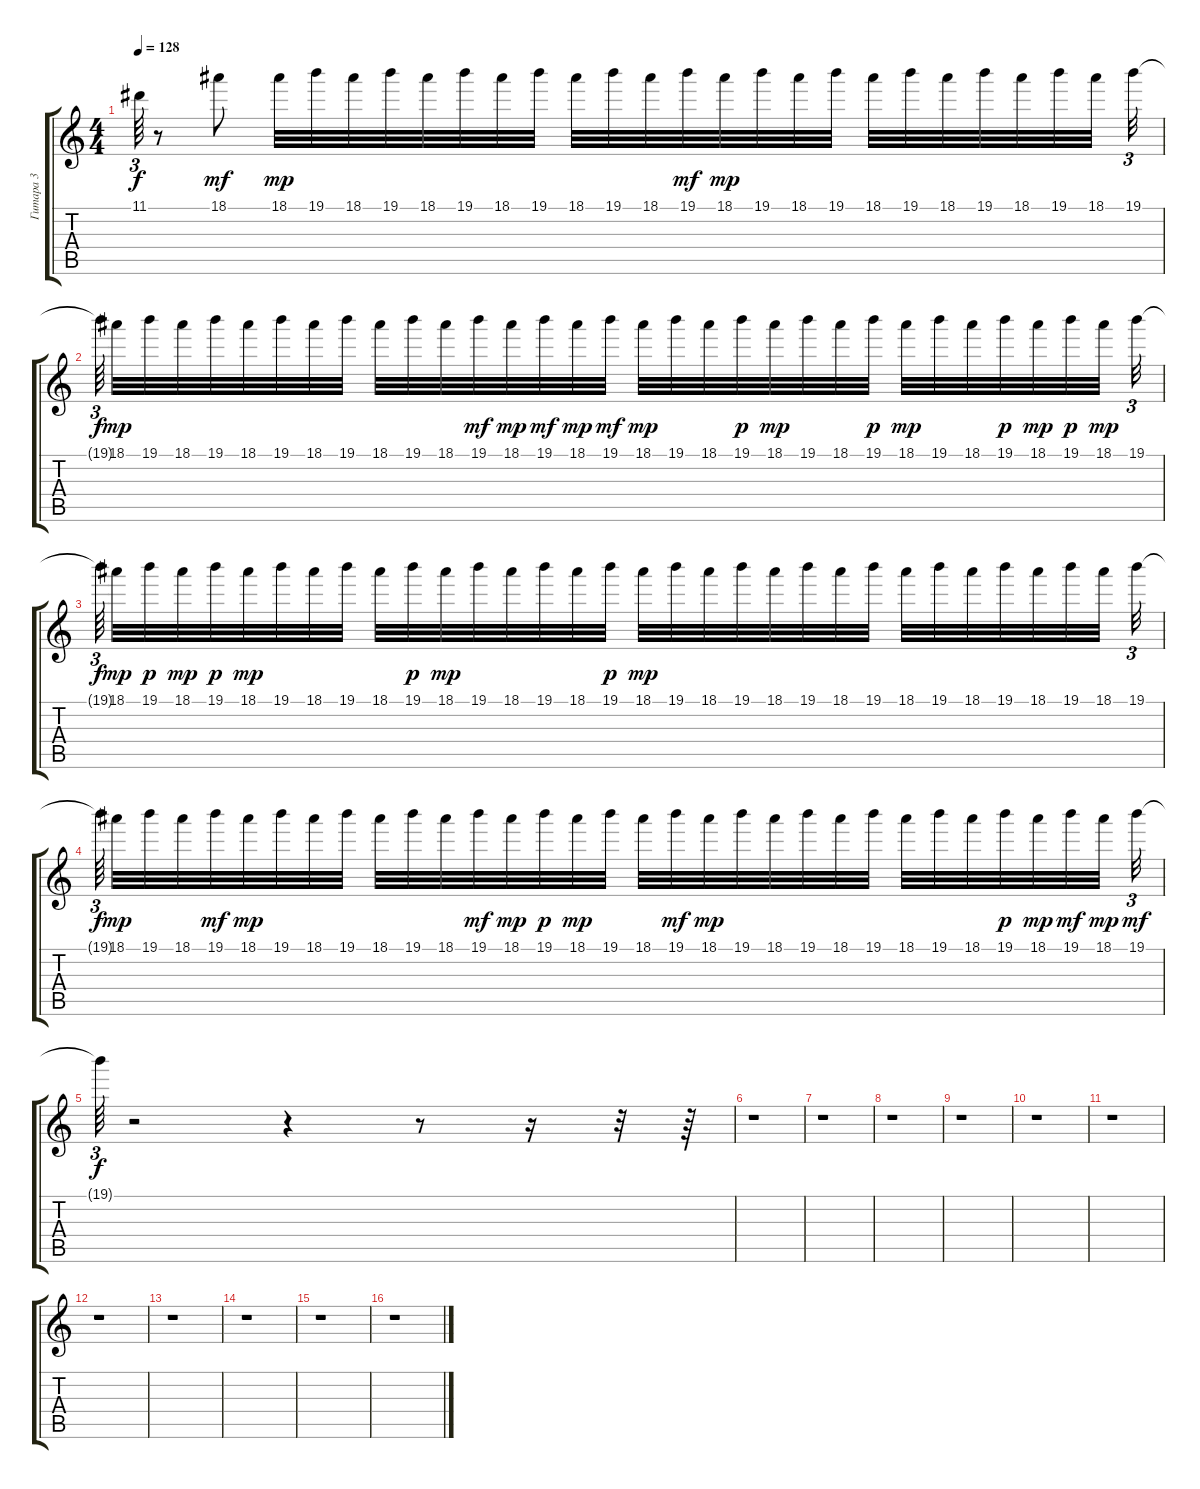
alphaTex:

\track ("Гитара 3" "Гитара 3") {instrument distortionguitar}
\staff {score tabs}
\tuning (E4 B3 G3 D3 A2 E2) {hide}
\ts (4 4)
\tempo 128
\clef g2
\ks c
11.1{t}.64{tu (3 2) dy f} r.8 18.1.8{dy mf volume 10} 18.1.32{dy mp volume 10} 19.1.32 18.1.32{volume 10} 19.1.32 18.1.32{volume 10} 19.1.32 18.1.32{volume 10} 19.1.32 18.1.32{volume 10} 19.1.32 18.1.32{volume 9} 19.1.32{dy mf} 18.1.32{dy mp volume 9} 19.1.32 18.1.32{volume 9} 19.1.32 18.1.32{volume 9} 19.1.32 18.1.32{volume 9} 19.1.32 18.1.32{volume 8} 19.1.32 18.1.32{volume 8} 19.1.32{tu (3 2)} |
19.1{t}.64{tu (3 2) dy f} 18.1.32{dy mp volume 8} 19.1.32 18.1.32{volume 8} 19.1.32 18.1.32{volume 8} 19.1.32 18.1.32{volume 8} 19.1.32 18.1.32{volume 8} 19.1.32 18.1.32{volume 7} 19.1.32{dy mf} 18.1.32{dy mp volume 7} 19.1.32{dy mf} 18.1.32{dy mp volume 7} 19.1.32{dy mf} 18.1.32{dy mp volume 7} 19.1.32 18.1.32{volume 7} 19.1.32{dy p} 18.1.32{dy mp volume 6} 19.1.32 18.1.32{volume 6} 19.1.32{dy p} 18.1.32{dy mp volume 6} 19.1.32 18.1.32{volume 6} 19.1.32{dy p} 18.1.32{dy mp volume 6} 19.1.32{dy p} 18.1.32{dy mp volume 6} 19.1.32{tu (3 2)} |
19.1{t}.64{tu (3 2) dy f} 18.1.32{dy mp volume 5} 19.1.32{dy p} 18.1.32{dy mp volume 5} 19.1.32{dy p} 18.1.32{dy mp volume 5} 19.1.32 18.1.32{volume 5} 19.1.32 18.1.32{volume 5} 19.1.32{dy p} 18.1.32{dy mp volume 5} 19.1.32 18.1.32{volume 4} 19.1.32 18.1.32{volume 4} 19.1.32{dy p} 18.1.32{dy mp volume 4} 19.1.32 18.1.32{volume 4} 19.1.32 18.1.32{volume 4} 19.1.32 18.1.32{volume 4} 19.1.32 18.1.32{volume 3} 19.1.32 18.1.32{volume 3} 19.1.32 18.1.32{volume 3} 19.1.32 18.1.32{volume 3} 19.1.32{tu (3 2)} |
19.1{t}.64{tu (3 2) dy f} 18.1.32{dy mp volume 3} 19.1.32 18.1.32{volume 2} 19.1.32{dy mf} 18.1.32{dy mp volume 2} 19.1.32 18.1.32{volume 2} 19.1.32 18.1.32{volume 2} 19.1.32 18.1.32{volume 2} 19.1.32{dy mf} 18.1.32{dy mp volume 2} 19.1.32{dy p} 18.1.32{dy mp volume 2} 19.1.32 18.1.32{volume 1} 19.1.32{dy mf} 18.1.32{dy mp volume 1} 19.1.32 18.1.32{volume 1} 19.1.32 18.1.32{volume 1} 19.1.32 18.1.32{volume 1} 19.1.32 18.1.32{volume 0} 19.1.32{dy p} 18.1.32{dy mp volume 0} 19.1.32{dy mf} 18.1.32{dy mp volume 0} 19.1.32{tu (3 2) dy mf} |
19.1{t}.64{tu (3 2) dy f} r.2 r.4 r.8 r.16 r.32 r.64 |
r.1 |
r.1 |
r.1 |
r.1 |
r.1 |
r.1 |
r.1 |
r.1 |
r.1 |
r.1 |
r.1
